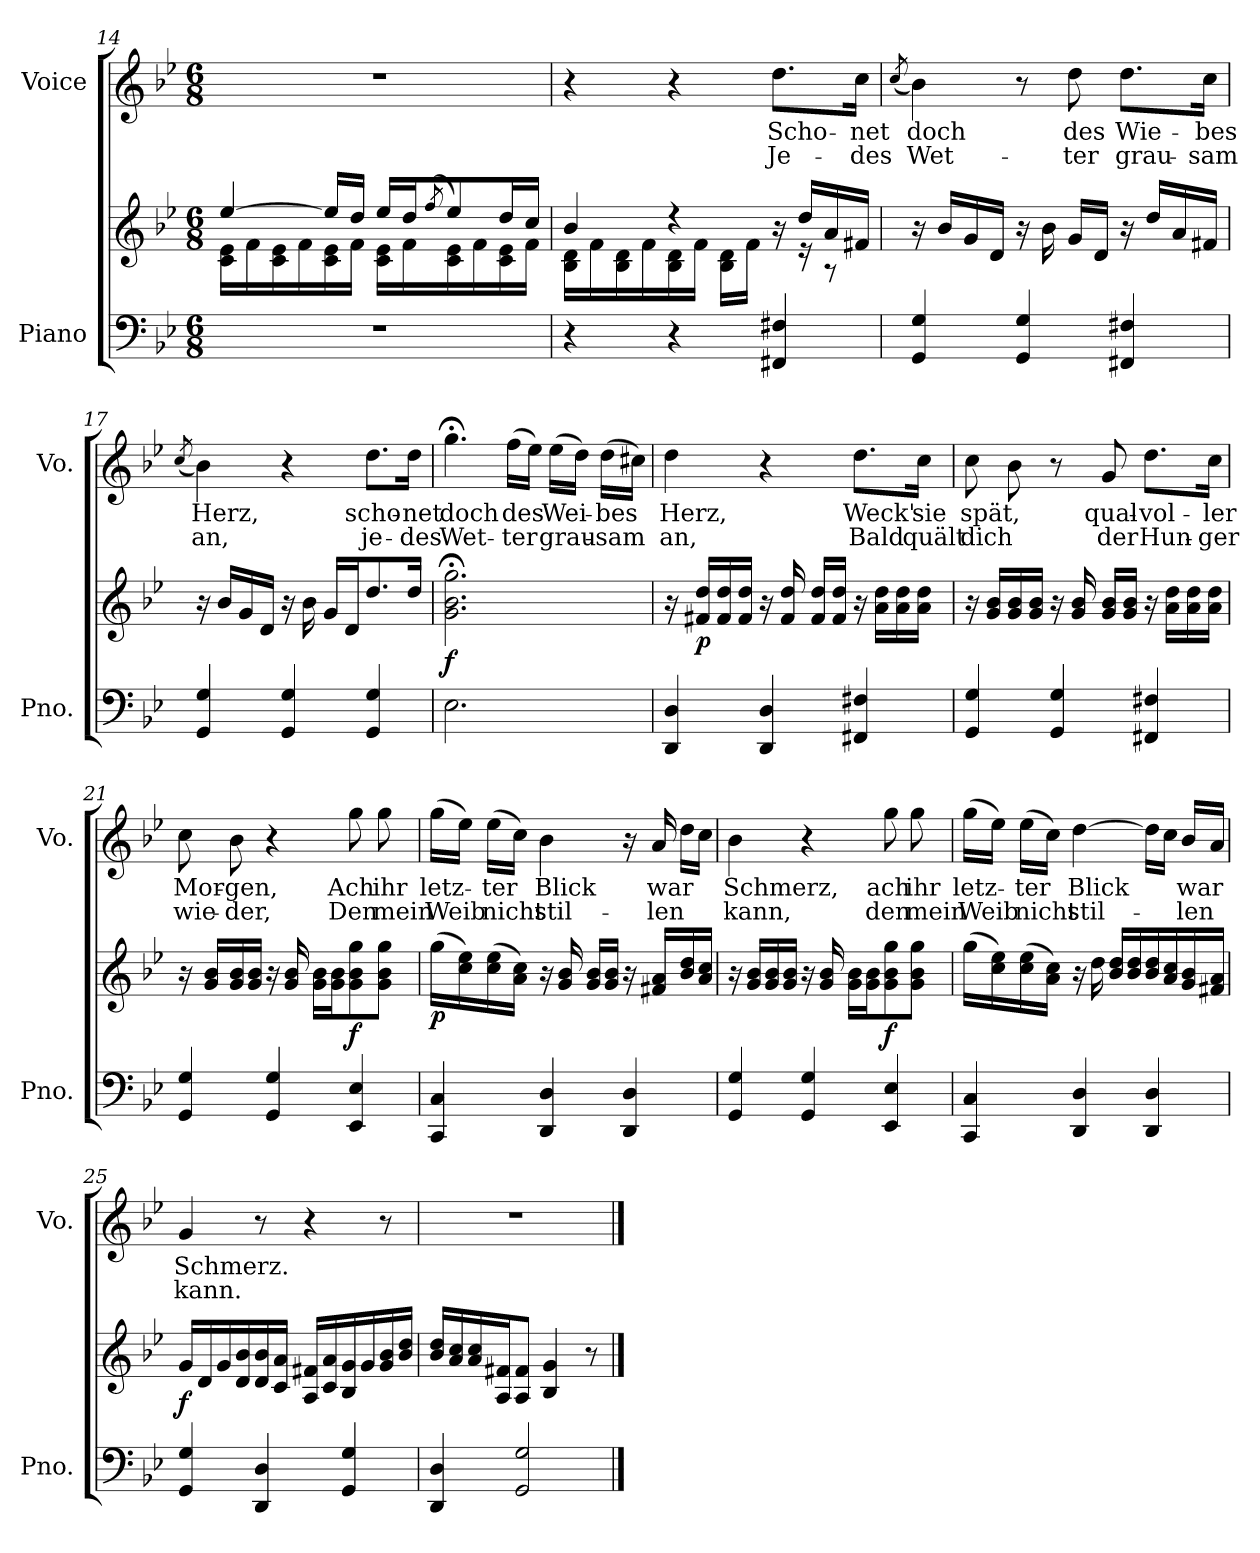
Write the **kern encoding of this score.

**kern	**kern	**dynam	**kern	**text	**text
*part2	*part2	*part2	*part1	*part1	*part1
*staff3	*staff2	*staff2/3	*staff1	*staff1	*staff1
*I"Piano	*	*	*I"Voice	*	*
*I'Pno.	*	*	*I'Vo.	*	*
*clefF4	*clefG2	*	*clefG2	*	*
*k[b-e-]	*k[b-e-]	*	*k[b-e-]	*	*
*M6/8	*M6/8	*	*M6/8	*	*
=14	=14	=14	=14	=14	=14
*	*^	*	*	*	*
2.r	[4ee-/	16c\ 16e-\LL	.	2.r	.	.
.	.	16f\	.	.	.	.
.	.	16c\ 16e-\	.	.	.	.
.	.	16f\	.	.	.	.
.	16ee-/LL]	16c\ 16e-\	.	.	.	.
.	16dd/JJ	16f\JJ	.	.	.	.
.	16ee-/LL	16c\ 16e-\LL	.	.	.	.
.	16dd/J	16f\	.	.	.	.
.	(8qff/	.	.	.	.	.
.	8ee-/)	16c\ 16e-\	.	.	.	.
.	.	16f\	.	.	.	.
.	16dd/L	16c\ 16e-\	.	.	.	.
.	16cc/JJ	16f\JJ	.	.	.	.
=15	=15	=15	=15	=15	=15	=15
4r	4b-/	16B-\ 16d\LL	.	4r	.	.
.	.	16f\	.	.	.	.
.	.	16B-\ 16d\	.	.	.	.
.	.	16f\	.	.	.	.
4r	4r	16B-\ 16d\	.	4r	.	.
.	.	16f\JJ	.	.	.	.
.	.	16B-\ 16d\LL	.	.	.	.
.	.	16f\JJ	.	.	.	.
!	!	!	!	!	!LO:LY:b	!LO:LY:b
4FF#X/ 4F#X/	16r	16ryy	.	8.dd\L	Scho-	Je-
.	16dd/LL	16r	.	.	.	.
.	16a/	8r	.	.	.	.
!	!	!	!	!	!LO:LY:b	!LO:LY:b
.	16f#X/JJ	.	.	16cc\Jk	-net	-des
*	*v	*v	*	*	*	*
!!LO:LB:g=z
=16	=16	=16	=16	=16	=16
.	.	.	(8qcc/	.	.
!	!	!	!	!LO:LY:b	!LO:LY:b
4GG/ 4G/	16r	.	4b-\)	doch	Wet-
.	16b-/LL	.	.	.	.
.	16g/	.	.	.	.
.	16d/JJ	.	.	.	.
4GG/ 4G/	16r	.	8r	.	.
.	16b-\	.	.	.	.
!	!	!	!	!LO:LY:b	!LO:LY:b
.	16g/LL	.	8dd\	des	-ter
.	16d/JJ	.	.	.	.
!	!	!	!	!LO:LY:b	!LO:LY:b
4FF#X/ 4F#X/	16r	.	8.dd\L	Wie-	grau-
.	16dd/LL	.	.	.	.
.	16a/	.	.	.	.
!	!	!	!	!LO:LY:b	!LO:LY:b
.	16f#X/JJ	.	16cc\Jk	-bes	-sam
=17	=17	=17	=17	=17	=17
.	.	.	(8qcc/	.	.
!	!	!	!	!LO:LY:b	!LO:LY:b
4GG/ 4G/	16r	.	4b-\)	Herz,	an,
.	16b-/LL	.	.	.	.
.	16g/	.	.	.	.
.	16d/JJ	.	.	.	.
4GG/ 4G/	16r	.	4r	.	.
.	16b-\	.	.	.	.
.	16g/LL	.	.	.	.
.	16d/J	.	.	.	.
!	!	!	!	!LO:LY:b	!LO:LY:b
4GG/ 4G/	8.dd/	.	8.dd\L	scho-	je-
!	!	!	!	!LO:LY:b	!LO:LY:b
.	16dd/Jk	.	16dd\Jk	-net	-des
=18	=18	=18	=18	=18	=18
!	!	!LO:DY:b	!	!LO:LY:b	!LO:LY:b
2.E-\	2.g\;< 2.b-\;< 2.gg\;<	f	4.gg;<\	doch	Wet-
!	!	!	!	!LO:LY:b	!LO:LY:b
.	.	.	(16ff\LL	des	-ter
.	.	.	16ee-\JJ)	.	.
!	!	!	!	!LO:LY:b	!LO:LY:b
.	.	.	(16ee-\LL	Wei-	grau-
.	.	.	16dd\JJ)	.	.
!	!	!	!	!LO:LY:b	!LO:LY:b
.	.	.	(16dd\LL	-bes	-sam
.	.	.	16cc#X\JJ)	.	.
!!LO:PB:g=z
=19	=19	=19	=19	=19	=19
!	!	!	!	!LO:LY:b	!LO:LY:b
4DD/ 4D/	16r	.	4dd\	Herz,	an,
!	!	!LO:DY:b	!	!	!
.	16f#X/ 16dd/LL	p	.	.	.
.	16f#/ 16dd/	.	.	.	.
.	16f#/ 16dd/JJ	.	.	.	.
4DD/ 4D/	16r	.	4r	.	.
.	16f#/ 16dd/	.	.	.	.
.	16f#/ 16dd/LL	.	.	.	.
.	16f#/ 16dd/JJ	.	.	.	.
!	!	!	!	!LO:LY:b	!LO:LY:b
4FF#X/ 4F#X/	16r	.	8.dd\L	Weck'	Bald
.	16a\ 16dd\LL	.	.	.	.
.	16a\ 16dd\	.	.	.	.
!	!	!	!	!LO:LY:b	!LO:LY:b
.	16a\ 16dd\JJ	.	16cc\Jk	sie	quält
=20	=20	=20	=20	=20	=20
!	!	!	!	!LO:LY:b	!LO:LY:b
4GG/ 4G/	16r	.	8cc\	spät,	dich
.	16g/ 16b-/LL	.	.	.	.
.	16g/ 16b-/	.	8b-\	.	.
.	16g/ 16b-/JJ	.	.	.	.
4GG/ 4G/	16r	.	8r	.	.
.	16g/ 16b-/	.	.	.	.
!	!	!	!	!LO:LY:b	!LO:LY:b
.	16g/ 16b-/LL	.	8g/	qual-	der
.	16g/ 16b-/JJ	.	.	.	.
!	!	!	!	!LO:LY:b	!LO:LY:b
4FF#X/ 4F#X/	16r	.	8.dd\L	-vol-	Hun-
.	16a\ 16dd\LL	.	.	.	.
.	16a\ 16dd\	.	.	.	.
!	!	!	!	!LO:LY:b	!LO:LY:b
.	16a\ 16dd\JJ	.	16cc\Jk	-ler	-ger
=21	=21	=21	=21	=21	=21
!	!	!	!	!LO:LY:b	!LO:LY:b
4GG/ 4G/	16r	.	8cc\	Mor-	wie-
.	16g/ 16b-/LL	.	.	.	.
!	!	!	!	!LO:LY:b	!LO:LY:b
.	16g/ 16b-/	.	8b-\	-gen,	-der,
.	16g/ 16b-/JJ	.	.	.	.
4GG/ 4G/	16r	.	4r	.	.
.	16g/ 16b-/	.	.	.	.
.	16g\ 16b-\LL	.	.	.	.
.	16g\ 16b-\J	.	.	.	.
!	!	!LO:DY:b	!	!LO:LY:b	!LO:LY:b
4EE-/ 4E-/	8g\ 8b-\ 8gg\	f	8gg\	Ach	Den
!	!	!	!	!LO:LY:b	!LO:LY:b
.	8g\ 8b-\ 8gg\J	.	8gg\	ihr	mein
!!LO:LB:g=z
=22	=22	=22	=22	=22	=22
!	!	!LO:DY:b	!	!LO:LY:b	!LO:LY:b
4CC/ 4C/	(16gg\LL	p	(16gg\LL	letz-	Weib
.	16cc\ 16ee-\)	.	16ee-\JJ)	.	.
!	!	!	!	!LO:LY:b	!LO:LY:b
.	(16cc\ 16ee-\	.	(16ee-\LL	-ter	nicht
.	16a\ 16cc\JJ)	.	16cc\JJ)	.	.
!	!	!	!	!LO:LY:b	!LO:LY:b
4DD/ 4D/	16r	.	4b-\	Blick	stil-
.	16g/ 16b-/	.	.	.	.
.	16g/ 16b-/LL	.	.	.	.
.	16g/ 16b-/JJ	.	.	.	.
4DD/ 4D/	16r	.	16r	.	.
!	!	!	!	!LO:LY:b	!LO:LY:b
.	16f#X/ 16a/LL	.	16a/	war	-len
.	16b-/ 16dd/	.	16dd\LL	.	.
.	16a/ 16cc/JJ	.	16cc\JJ	.	.
=23	=23	=23	=23	=23	=23
!	!	!	!	!LO:LY:b	!LO:LY:b
4GG/ 4G/	16r	.	4b-\	Schmerz,	kann,
.	16g/ 16b-/LL	.	.	.	.
.	16g/ 16b-/	.	.	.	.
.	16g/ 16b-/JJ	.	.	.	.
4GG/ 4G/	16r	.	4r	.	.
.	16g/ 16b-/	.	.	.	.
.	16g\ 16b-\LL	.	.	.	.
.	16g\ 16b-\J	.	.	.	.
!	!	!LO:DY:b	!	!LO:LY:b	!LO:LY:b
4EE-/ 4E-/	8g\ 8b-\ 8gg\	f	8gg\	ach	den
!	!	!	!	!LO:LY:b	!LO:LY:b
.	8g\ 8b-\ 8gg\J	.	8gg\	ihr	mein
=24	=24	=24	=24	=24	=24
!	!	!	!	!LO:LY:b	!LO:LY:b
4CC/ 4C/	(16gg\LL	.	(16gg\LL	letz-	Weib
.	16cc\ 16ee-\)	.	16ee-\JJ)	.	.
!	!	!	!	!LO:LY:b	!LO:LY:b
.	(16cc\ 16ee-\	.	(16ee-\LL	-ter	nicht
.	16a\ 16cc\JJ)	.	16cc\JJ)	.	.
!	!	!	!	!LO:LY:b	!LO:LY:b
4DD/ 4D/	16r	.	[4dd\	Blick	stil-
.	16dd\	.	.	.	.
.	16b-/ 16dd/LL	.	.	.	.
.	16b-/ 16dd/	.	.	.	.
4DD/ 4D/	16b-/ 16dd/	.	16dd\LL]	.	.
.	16a/ 16cc/	.	16cc\JJ	.	.
!	!	!	!	!LO:LY:b	!LO:LY:b
.	16g/ 16b-/	.	16b-/LL	war	-len
.	16f#X/ 16a/JJ	.	16a/JJ	.	.
!!LO:LB:g=z
=25	=25	=25	=25	=25	=25
!	!	!LO:DY:b	!	!LO:LY:b	!LO:LY:b
4GG/ 4G/	16g/LL	f	4g/	Schmerz.	kann.
.	16d/	.	.	.	.
.	16g/	.	.	.	.
.	16d/ 16b-/	.	.	.	.
4DD/ 4D/	16d/ 16b-/	.	8r	.	.
.	16c/ 16a/JJ	.	.	.	.
.	16A/ 16f#X/LL	.	4r	.	.
.	16c/ 16a/	.	.	.	.
4GG/ 4G/	16B-/ 16g/	.	.	.	.
.	16g/	.	.	.	.
.	16g/ 16b-/	.	8r	.	.
.	16b-/ 16dd/JJ	.	.	.	.
=26	=26	=26	=26	=26	=26
4DD/ 4D/	16b-/ 16dd/LL	.	2.r	.	.
.	16a/ 16cc/	.	.	.	.
.	16a/ 16cc/	.	.	.	.
.	16A/ 16f#X/J	.	.	.	.
2GG/ 2G/	8A/ 8f#/J	.	.	.	.
.	4B-/ 4g/	.	.	.	.
.	8r	.	.	.	.
==	==	==	==	==	==
*-	*-	*-	*-	*-	*-
